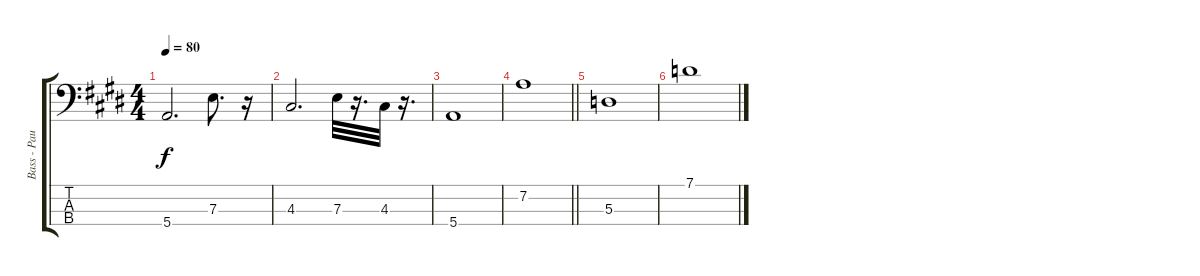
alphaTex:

\track ("Bass - Paul" "Bass - Pau") {instrument acousticbass}
\staff {score tabs}
\tuning (G2 D2 A1 E1) {hide}
\ts (4 4)
\tempo 80
\clef f4
\ks c#minor
5.4.2{d dy f} 7.3.8{d} r.16 |
4.3.2{d} 7.3.32 r.16{d} 4.3.32 r.16{d} |
5.4.1 |
\barLineRight lightlight
7.2.1 |
5.3.1 |
7.1.1
